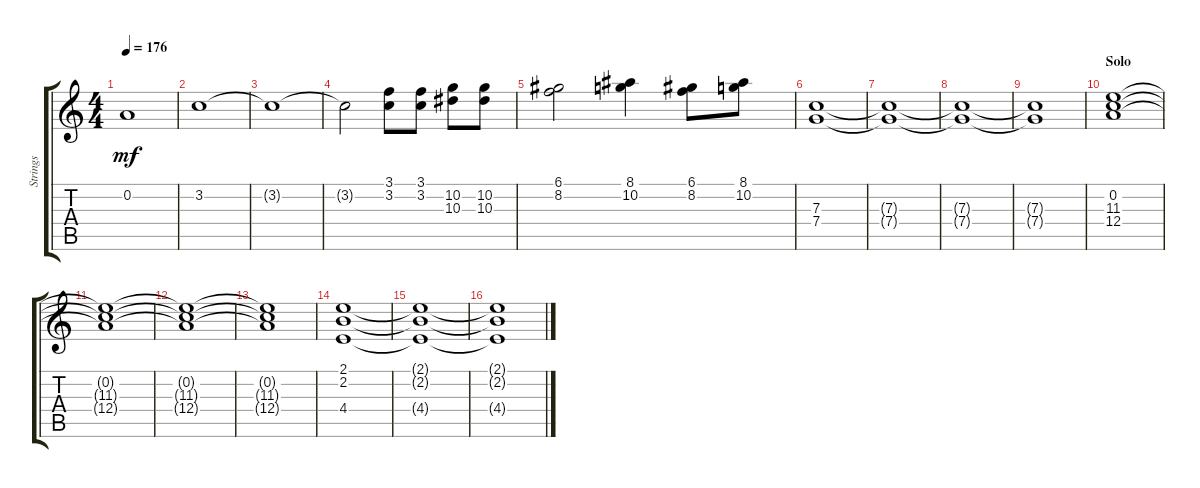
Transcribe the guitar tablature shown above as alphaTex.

\track ("Strings" "Strings") {instrument electricguitarclean}
\staff {score tabs}
\tuning (D4 A3 F3 C3 G2 C2) {hide}
\ts (4 4)
\tempo 176
\clef g2
\ks aminor
0.2{t}.1{dy mf} |
3.2.1 |
3.2{t}.1 |
3.2{t}.2 (3.1 3.2).8 (3.1 3.2).8 (10.2 10.3).8 (10.2 10.3).8 |
(6.1 8.2).2 (8.1 10.2).4 (6.1 8.2).8 (8.1 10.2).8 |
(7.3 7.4).1 |
(7.3{t} 7.4{t}).1 |
(7.3{t} 7.4{t}).1 |
(7.3{t} 7.4{t}).1 |
\section ("" "Solo")
(0.2 11.3 12.4).1 |
(0.2{t} 11.3{t} 12.4{t}).1 |
(0.2{t} 11.3{t} 12.4{t}).1 |
(0.2{t} 11.3{t} 12.4{t}).1 |
(2.1 2.2 4.4).1 |
(2.1{t} 2.2{t} 4.4{t}).1 |
(2.1{t} 2.2{t} 4.4{t}).1
